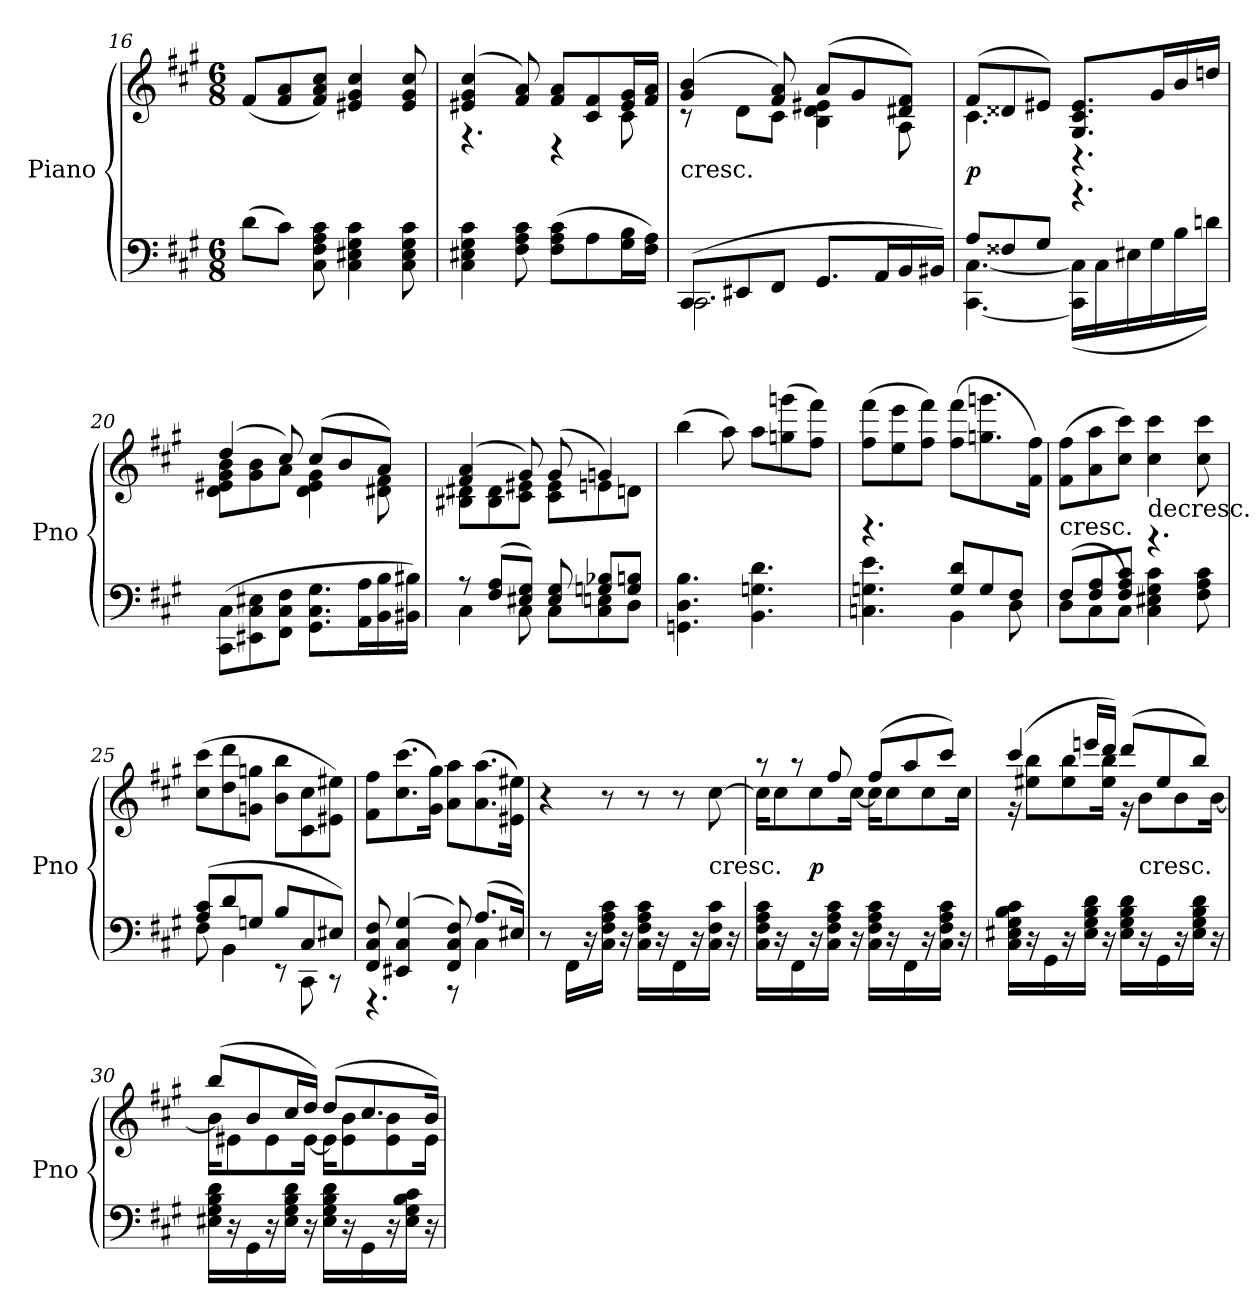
**kern	**kern	**dynam
*part1	*part1	*part1
*staff2	*staff1	*staff1/2
*I"Piano	*	*
*I'Pno	*	*
*clefF4	*clefG2	*
*k[f#c#g#]	*k[f#c#g#]	*
*f#:	*f#:	*
*M6/8	*M6/8	*
=16	=16	=16
(8d\L	(8f#/L	.
8c#\J)	8f#/ 8a/	.
8C#\ 8F#\ 8A\ 8c#\	8f#/ 8a/ 8cc#/J)	.
4C#\ 4E#X\ 4G#\ 4c#\	4e#X/ 4g#/ 4cc#/	.
8C#\ 8E#\ 8G#\ 8c#\	8e#/ 8g#/ 8cc#/	.
=17	=17	=17
*	*^	*
4C#\ 4E#X\ 4G#\ 4c#\	(4e#X/ 4g#/ 4cc#/	4.r	.
8F#\ 8A\ 8c#\	8f#/ 8a/)	.	.
(8F#\ 8A\ 8c#\L	8f#/ 8a/L	4r	.
8A\	8c#/ 8f#/	.	.
16G#\ 16B\L	16e#/ 16g#/L	8c#\	.
16F#\ 16A\JJ)	16f#/ 16a/JJ	.	.
=18	=18	=18	=18
*^	*	*	*
!	!	!LO:TX:c:t=cresc.	!	!
(8CC#/L	2.CC#\	(4g#/ 4b/	8r	.
8EE#X/	.	.	8d\L	.
8FF#/J	.	8f#/ 8a/)	8c#\J	.
8.GG#/L	.	(8a/L	4B\ 4d\ 4e#X\	.
.	.	8g#/	.	.
16AA/L	.	.	.	.
16BB/	.	8d#X/ 8f#/J)	8A\	.
16BB#X/JJ)	.	.	.	.
=19	=19	=19	=19	=19
8A/L	[4.CC#\ [4.C#\	(8f#/L	4.c#\	p
8F##X/	.	8d##X/	.	.
8G#/J	.	8e#X/J)	.	.
4.r	(16CC#]\ 16C#]\LL	8.G#/ 8.c#/ 8.e#/L	4.r	.
.	16C#\	.	.	.
.	16E#X\	.	.	.
.	16G#\	16g#/L	.	.
.	16B\	16b/	.	.
.	16dn\JJ)	16ddn/JJ	.	.
*v	*v	*	*	*
=20	=20	=20	=20
(8CC#\ 8C#\L	(4dd/	8d\ 8e#X\ 8g#\ 8b\L	.
8EE#X\ 8C#\ 8E#X\	.	8g#\ 8b\	.
8FF#\ 8C#\ 8F#\J	8cc#/)	8a\J	.
8.GG#\ 8.C#\ 8.G#\L	(8cc#/L	4d\ 4e#\ 4g#\	.
.	8b/	.	.
16AA\ 16A\L	.	.	.
16BB\ 16B\	8a/J)	8d#X\ 8f#\	.
16BB#X\ 16B#X\JJ)	.	.	.
=21	=21	=21	=21
*^	*	*	*
8r	4C#\	(4f#/ 4a/	8B#X\ 8d#X\L	.
(8F#/ 8A/L	.	.	8B#\ 8d#\	.
8E#X/ 8G#/J)	8C#\	8g#/)	8c#\ 8e#X\J	.
8E#/ 8G#/	8C#\L	(8g#/	8c#\ 8e#\L	.
8Gn/ 8B-X/L	8C#\ 8En\	4gn/)	8en\	.
8G/ 8Bn/J	8D\J	.	8dn\J	.
*v	*v	*	*	*
*	*v	*v	*
=22	=22	=22
4.GGn\ 4.D\ 4.B\	(4bb\	.
.	8aa\)	.
4.BB\ 4.Gn\ 4.d\	8aa\L	.
.	(8ggn\ 8gggn\	.
.	8ff#\ 8fff#\J)	.
=23	=23	=23
*^	*	*
4.r	4.Cn\ 4.Gn\ 4.e\	(8ff#\ 8fff#\L	.
.	.	8ee\ 8eee\	.
.	.	8ff#\ 8fff#\J)	.
8G/ 8d/L	4BB\	(8ff#\ 8fff#\L	.
8G/	.	8.ggn\ 8.gggn\	.
8F#/J	8D\	.	.
.	.	16f#\ 16ff#\Jk)	.
=24	=24	=24	=24
!	!	!LO:TX:c:t=cresc.	!
(8F#/L	8D\L	(8f#\ 8ff#\L	.
8F#/ 8A/	8C#\	8a\ 8aa\	.
8F#/ 8A/ 8c#/J	8C#\J)	8cc#\ 8ccc#\J)	.
!	!	!LO:TX:c:t=decresc.	!
4.r	4C#\ 4E#X\ 4G#\ 4c#\	4cc#\ 4ccc#\	.
.	8F#\ 8A\ 8c#\	8cc#\ 8ccc#\	.
=25	=25	=25	=25
(8A/ 8c#/L	8F#\	(8cc#\ 8ccc#\L	.
8d/	4BB\	8dd\ 8ddd\	.
8Gn/J	.	8gn\ 8ggn\J	.
8B/L	8r	8b\ 8bb\L	.
8C#/	8CC#\	8c#\ 8cc#\	.
8E#X/J)	8r	8e#X\ 8ee#X\J)	.
=26	=26	=26	=26
8FF#/ 8C#/ 8F#/	4.r	8f#\ 8ff#\L	.
(4EE#X/ 4C#/ 4G#/	.	(8.cc#\ 8.ccc#\	.
.	.	16g#\ 16gg#\Jk)	.
8FF#/ 8C#/ 8F#/)	8r	8a\ 8aa\L	.
(8.A/L	4C#\	(8.a\ 8.aa\	.
16E#X/Jk)	.	16e#X\ 16ee#X\Jk)	.
*v	*v	*	*
=27	=27	=27
8r	4r	.
16FF#\LL	.	.
16r	.	.
16C#\ 16F#\ 16A\ 16c#\JJ	8r	.
16r	.	.
16C#\ 16F#\ 16A\ 16c#\LL	8r	.
16r	.	.
16FF#\	8r	.
16r	.	.
!	!LO:TX:c:t=cresc.	!
16C#\ 16F#\ 16c#\JJ	[8cc#\	.
16r	.	.
=28	=28	=28
*	*^	*
16C#\ 16F#\ 16A\ 16c#\LL	8r	16cc#\KL]	.
16r	.	8cc#\	.
16FF#\	8r	.	.
16r	.	8cc#\	p
16C#\ 16F#\ 16A\ 16c#\JJ	8ff#/	.	.
16r	.	[16cc#\Jk	.
16C#\ 16F#\ 16A\ 16c#\LL	(8ff#/L	16cc#\KL]	.
16r	.	8cc#\	.
16FF#\	8aa/	.	.
16r	.	8cc#\	.
16C#\ 16F#\ 16A\ 16c#\JJ	8ccc#/J)	.	.
16r	.	16cc#\Jk	.
=29	=29	=29	=29
16C#\ 16E#X\ 16G#\ 16B\ 16c#\LL	(4ccc#/	16r	.
16r	.	8ee#X\ 8bb\L	.
16GG#\	.	.	.
16r	.	8ee#\ 8bb\	.
16E#\ 16G#\ 16B\ 16d\JJ	16eeen/LL	.	.
16r	16ddd/JJ)	16ee#\ 16bb\Jk	.
16E#\ 16G#\ 16B\ 16d\LL	(8ddd/L	16r	.
!	!	!LO:TX:c:t=cresc.	!
16r	.	8b\L	.
16GG#\	8ee#/	.	.
16r	.	8b\	.
16E#\ 16G#\ 16B\ 16d\JJ	8bb/J)	.	.
16r	.	[16b\Jk	.
=30	=30	=30	=30
16E#X\ 16G#\ 16B\ 16d\LL	(8bb/L	16b\KL]	.
16r	.	8e#X\	.
16GG#\	8b/	.	.
16r	.	8e#\	.
16E#\ 16G#\ 16B\ 16d\JJ	16cc#/L	.	.
16r	16dd/JJ)	[16e#\Jk	.
16E#\ 16G#\ 16B\ 16d\LL	(8dd/L	16e#\KL]	.
16r	.	8e#\ 8b\	.
16GG#\	8.cc#/	.	.
16r	.	8e#\ 8b\	.
16E#\ 16G#\ 16B\ 16c#\JJ	.	.	.
16r	16b/Jk)	16e#\Jk	.
*	*v	*v	*
=	=	=
*-	*-	*-
